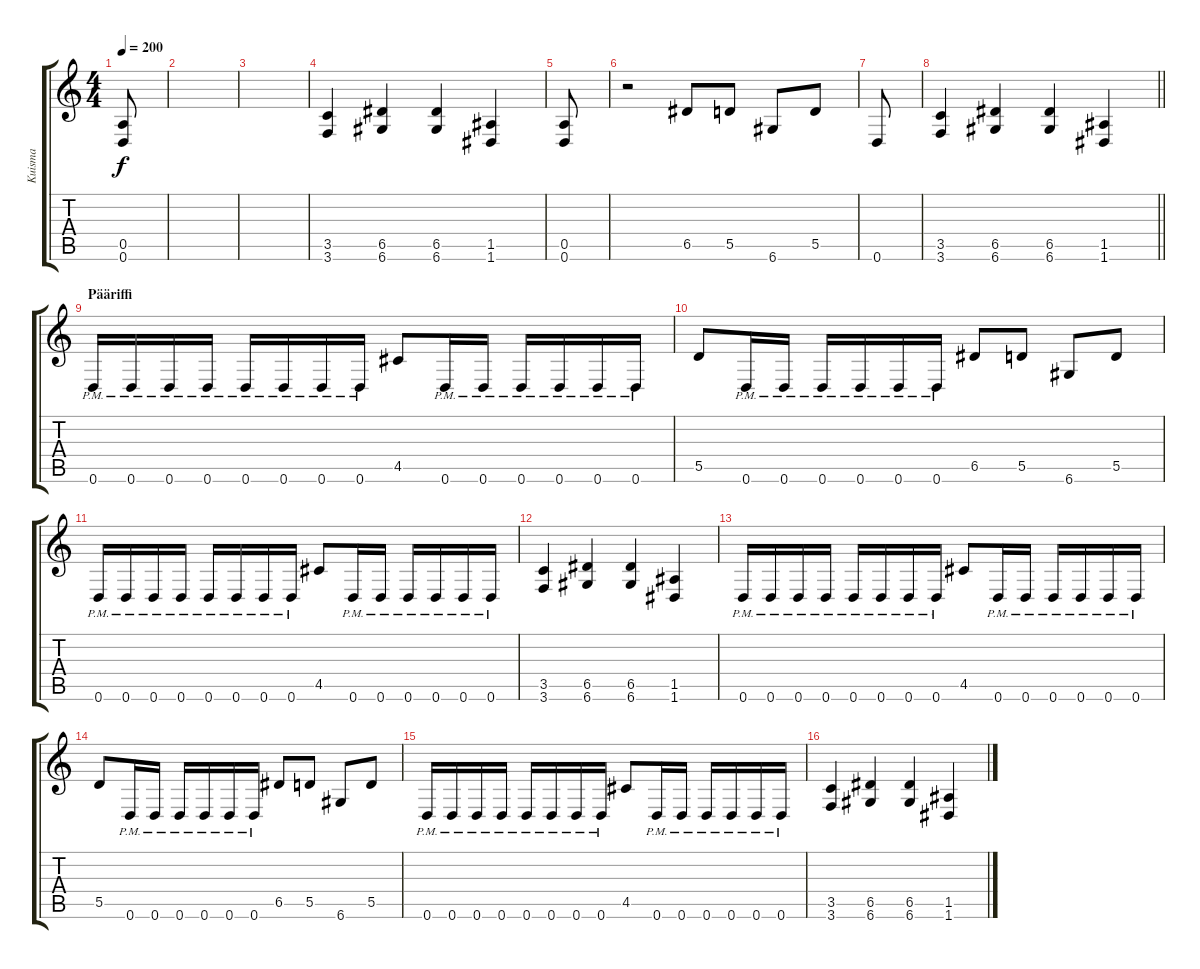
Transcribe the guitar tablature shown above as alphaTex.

\track ("Kuisma" "Kuisma") {instrument distortionguitar}
\staff {score tabs}
\tuning (E4 B3 G3 D3 A2 D2) {hide}
\ts (4 4)
\tempo 200
\clef g2
\ks c
(0.5 0.6).8{dy f instrument distortionguitar} |
|
|
(3.5 3.6).4 (6.5 6.6).4 (6.5 6.6).4 (1.5 1.6).4 |
(0.5 0.6).8 |
r.2 6.5.8 5.5.8 6.6.8 5.5.8 |
0.6.8 |
\barLineRight lightlight
(3.5 3.6).4 (6.5 6.6).4 (6.5 6.6).4 (1.5 1.6).4 |
\section ("" "Pääriffi")
0.6{pm}.16 0.6{pm}.16 0.6{pm}.16 0.6{pm}.16 0.6{pm}.16 0.6{pm}.16 0.6{pm}.16 0.6{pm}.16 4.5.8 0.6{pm}.16 0.6{pm}.16 0.6{pm}.16 0.6{pm}.16 0.6{pm}.16 0.6{pm}.16 |
5.5.8 0.6{pm}.16 0.6{pm}.16 0.6{pm}.16 0.6{pm}.16 0.6{pm}.16 0.6{pm}.16 6.5.8 5.5.8 6.6.8 5.5.8 |
0.6{pm}.16 0.6{pm}.16 0.6{pm}.16 0.6{pm}.16 0.6{pm}.16 0.6{pm}.16 0.6{pm}.16 0.6{pm}.16 4.5.8 0.6{pm}.16 0.6{pm}.16 0.6{pm}.16 0.6{pm}.16 0.6{pm}.16 0.6{pm}.16 |
(3.5 3.6).4 (6.5 6.6).4 (6.5 6.6).4 (1.5 1.6).4 |
0.6{pm}.16 0.6{pm}.16 0.6{pm}.16 0.6{pm}.16 0.6{pm}.16 0.6{pm}.16 0.6{pm}.16 0.6{pm}.16 4.5.8 0.6{pm}.16 0.6{pm}.16 0.6{pm}.16 0.6{pm}.16 0.6{pm}.16 0.6{pm}.16 |
5.5.8 0.6{pm}.16 0.6{pm}.16 0.6{pm}.16 0.6{pm}.16 0.6{pm}.16 0.6{pm}.16 6.5.8 5.5.8 6.6.8 5.5.8 |
0.6{pm}.16 0.6{pm}.16 0.6{pm}.16 0.6{pm}.16 0.6{pm}.16 0.6{pm}.16 0.6{pm}.16 0.6{pm}.16 4.5.8 0.6{pm}.16 0.6{pm}.16 0.6{pm}.16 0.6{pm}.16 0.6{pm}.16 0.6{pm}.16 |
(3.5 3.6).4 (6.5 6.6).4 (6.5 6.6).4 (1.5 1.6).4
